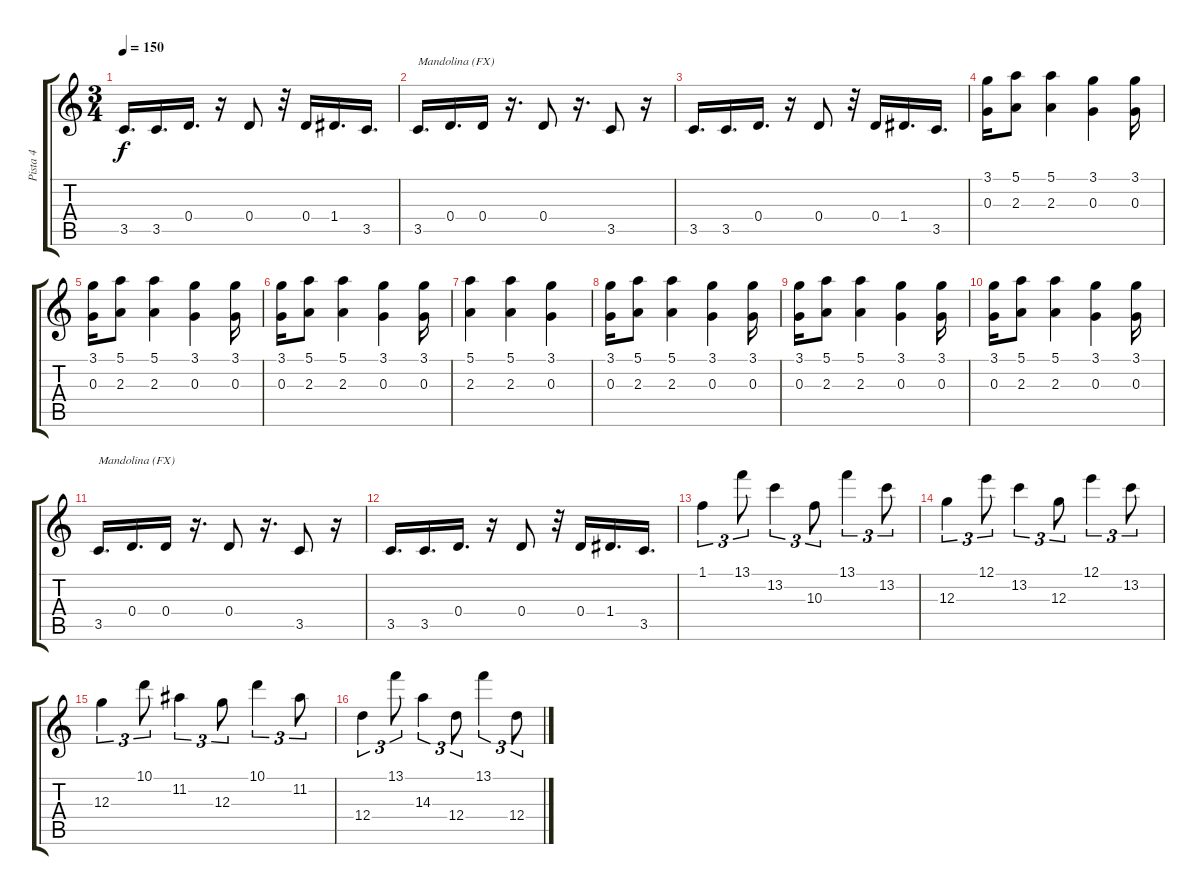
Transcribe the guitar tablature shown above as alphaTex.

\track ("Pista 4" "Pista 4") {instrument banjo}
\staff {score tabs}
\tuning (E4 B3 G3 D3 A2 E2) {hide}
\displaytranspose 12
\ts (3 4)
\tempo 150
\clef g2
\ks c
3.5.16{d dy f} 3.5.16{d} 0.4.16{d} r.16 0.4.8 r.32 0.4.16 1.4.16{d} 3.5.16{d} |
3.5.16{d txt "Mandolina (FX)"} 0.4.16{d} 0.4.16 r.16{d} 0.4.8 r.16{d} 3.5.8 r.16 |
3.5.16{d} 3.5.16{d} 0.4.16{d} r.16 0.4.8 r.32 0.4.16 1.4.16{d} 3.5.16{d} |
(3.1 0.3).16 (5.1 2.3).8 (5.1 2.3).4 (3.1 0.3).4 (3.1 0.3).16 |
(3.1 0.3).16 (5.1 2.3).8 (5.1 2.3).4 (3.1 0.3).4 (3.1 0.3).16 |
(3.1 0.3).16 (5.1 2.3).8 (5.1 2.3).4 (3.1 0.3).4 (3.1 0.3).16 |
(5.1 2.3).4 (5.1 2.3).4 (3.1 0.3).4 |
(3.1 0.3).16 (5.1 2.3).8 (5.1 2.3).4 (3.1 0.3).4 (3.1 0.3).16 |
(3.1 0.3).16 (5.1 2.3).8 (5.1 2.3).4 (3.1 0.3).4 (3.1 0.3).16 |
(3.1 0.3).16 (5.1 2.3).8 (5.1 2.3).4 (3.1 0.3).4 (3.1 0.3).16 |
3.5.16{d txt "Mandolina (FX)"} 0.4.16{d} 0.4.16 r.16{d} 0.4.8 r.16{d} 3.5.8 r.16 |
3.5.16{d} 3.5.16{d} 0.4.16{d} r.16 0.4.8 r.32 0.4.16 1.4.16{d} 3.5.16{d} |
1.1.4{tu (3 2) volume 11} 13.1.8{tu (3 2)} 13.2.4{tu (3 2)} 10.3.8{tu (3 2)} 13.1.4{tu (3 2)} 13.2.8{tu (3 2)} |
12.3.4{tu (3 2)} 12.1.8{tu (3 2)} 13.2.4{tu (3 2)} 12.3.8{tu (3 2)} 12.1.4{tu (3 2)} 13.2.8{tu (3 2)} |
12.3.4{tu (3 2)} 10.1.8{tu (3 2)} 11.2.4{tu (3 2)} 12.3.8{tu (3 2)} 10.1.4{tu (3 2)} 11.2.8{tu (3 2)} |
12.4.4{tu (3 2)} 13.1.8{tu (3 2)} 14.3.4{tu (3 2)} 12.4.8{tu (3 2)} 13.1.4{tu (3 2)} 12.4.8{tu (3 2)}
